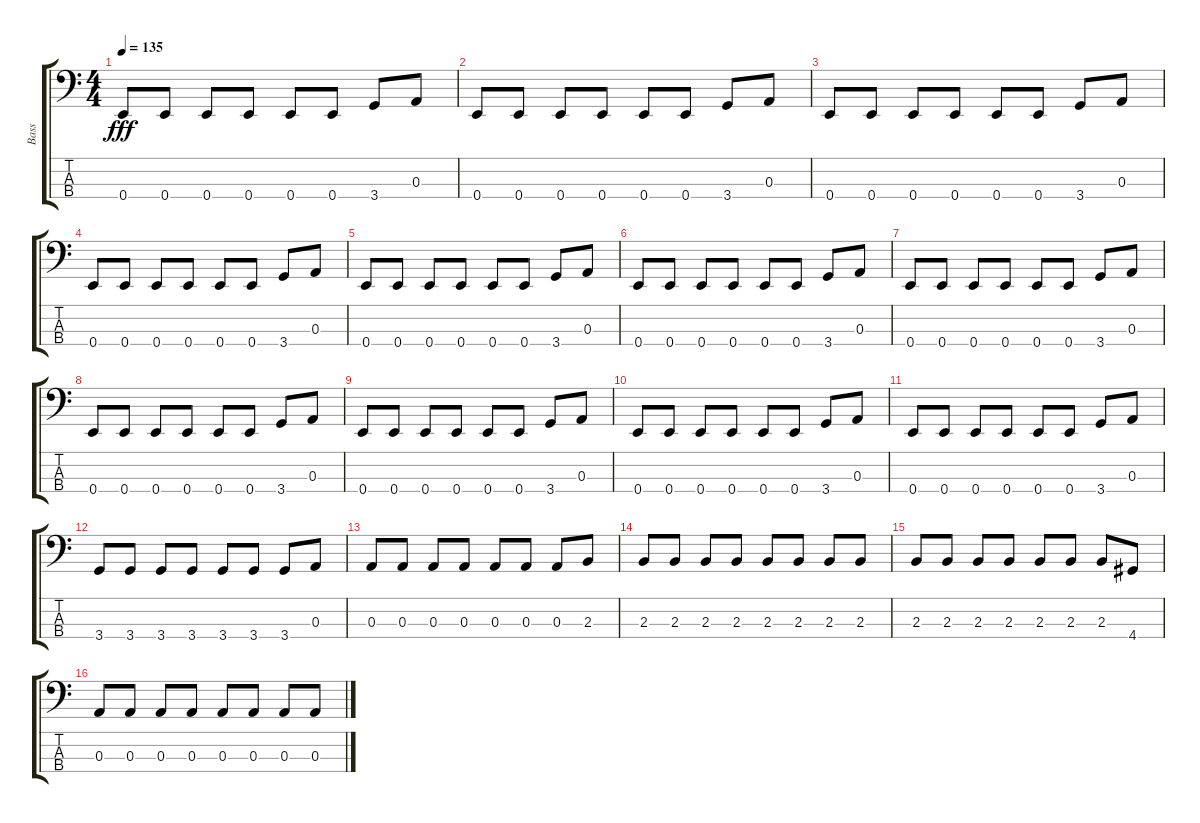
\track ("Bass" "Bass") {instrument electricbassfinger}
\staff {score tabs}
\tuning (G2 D2 A1 E1) {hide}
\ts (4 4)
\tempo 135
\clef f4
\ks c
0.4.8{dy fff} 0.4.8 0.4.8 0.4.8 0.4.8 0.4.8 3.4.8 0.3.8 |
0.4.8 0.4.8 0.4.8 0.4.8 0.4.8 0.4.8 3.4.8 0.3.8 |
0.4.8 0.4.8 0.4.8 0.4.8 0.4.8 0.4.8 3.4.8 0.3.8 |
0.4.8 0.4.8 0.4.8 0.4.8 0.4.8 0.4.8 3.4.8 0.3.8 |
0.4.8 0.4.8 0.4.8 0.4.8 0.4.8 0.4.8 3.4.8 0.3.8 |
0.4.8 0.4.8 0.4.8 0.4.8 0.4.8 0.4.8 3.4.8 0.3.8 |
0.4.8 0.4.8 0.4.8 0.4.8 0.4.8 0.4.8 3.4.8 0.3.8 |
0.4.8 0.4.8 0.4.8 0.4.8 0.4.8 0.4.8 3.4.8 0.3.8 |
0.4.8 0.4.8 0.4.8 0.4.8 0.4.8 0.4.8 3.4.8 0.3.8 |
0.4.8 0.4.8 0.4.8 0.4.8 0.4.8 0.4.8 3.4.8 0.3.8 |
0.4.8 0.4.8 0.4.8 0.4.8 0.4.8 0.4.8 3.4.8 0.3.8 |
3.4.8 3.4.8 3.4.8 3.4.8 3.4.8 3.4.8 3.4.8 0.3.8 |
0.3.8 0.3.8 0.3.8 0.3.8 0.3.8 0.3.8 0.3.8 2.3.8 |
2.3.8 2.3.8 2.3.8 2.3.8 2.3.8 2.3.8 2.3.8 2.3.8 |
2.3.8 2.3.8 2.3.8 2.3.8 2.3.8 2.3.8 2.3.8 4.4.8 |
0.3.8 0.3.8 0.3.8 0.3.8 0.3.8 0.3.8 0.3.8 0.3.8
